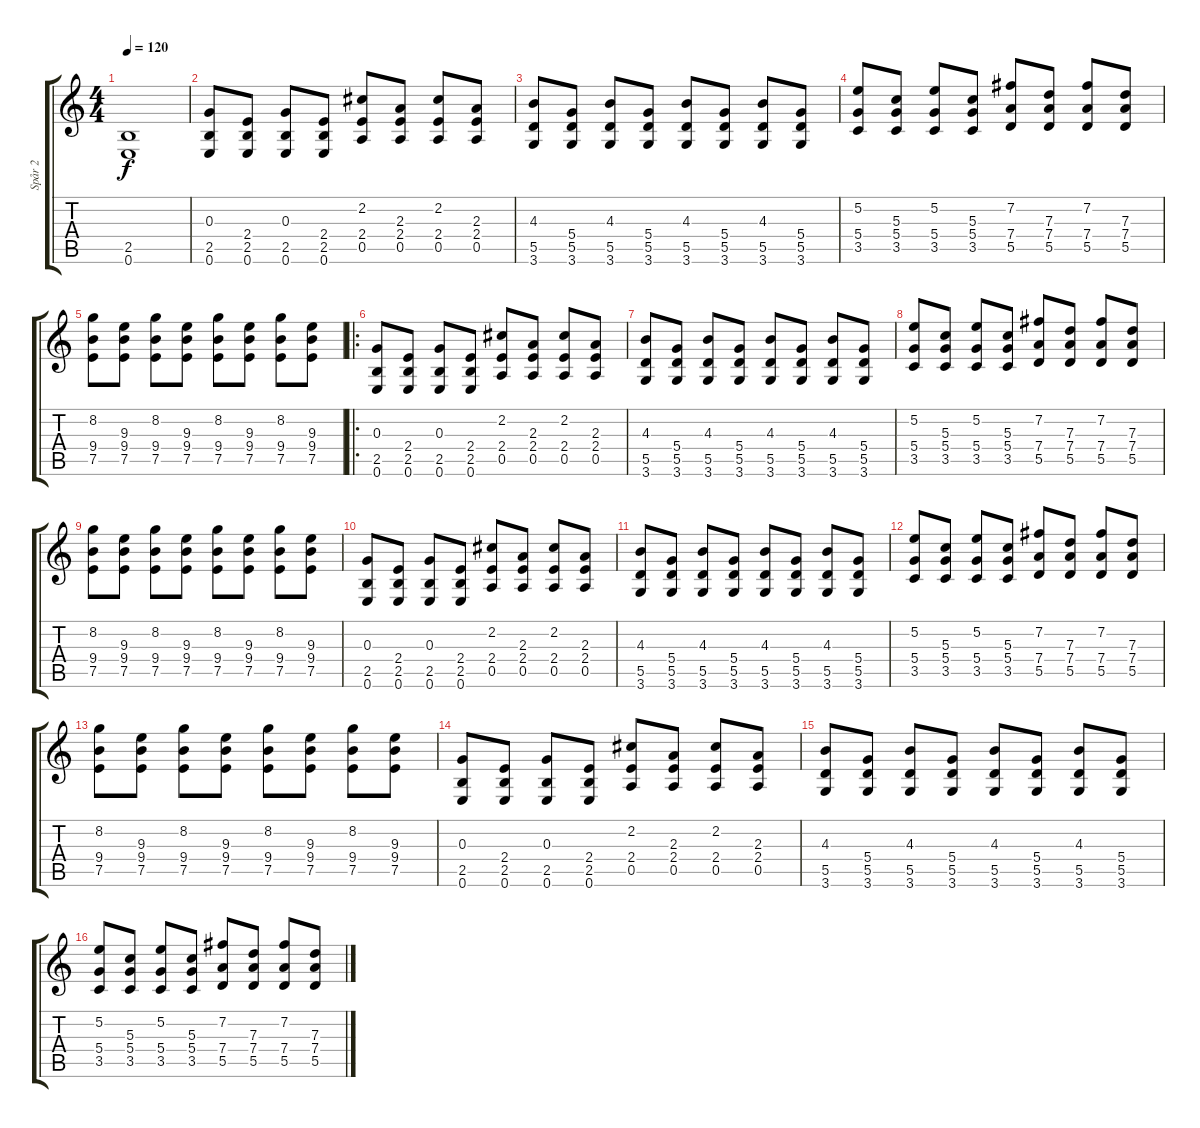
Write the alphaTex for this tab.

\track ("Spår 2" "Spår 2") {instrument distortionguitar}
\staff {score tabs}
\tuning (E4 B3 G3 D3 A2 E2) {hide}
\ts (4 4)
\tempo 120
\clef g2
\ks c
(2.5{t} 0.6{t}).1{dy f} |
(0.3 2.5 0.6).8 (2.4 2.5 0.6).8 (0.3 2.5 0.6).8 (2.4 2.5 0.6).8 (2.2 2.4 0.5).8 (2.3 2.4 0.5).8 (2.2 2.4 0.5).8 (2.3 2.4 0.5).8 |
(4.3 5.5 3.6).8 (5.4 5.5 3.6).8 (4.3 5.5 3.6).8 (5.4 5.5 3.6).8 (4.3 5.5 3.6).8 (5.4 5.5 3.6).8 (4.3 5.5 3.6).8 (5.4 5.5 3.6).8 |
(5.2 5.4 3.5).8 (5.3 5.4 3.5).8 (5.2 5.4 3.5).8 (5.3 5.4 3.5).8 (7.2 7.4 5.5).8 (7.3 7.4 5.5).8 (7.2 7.4 5.5).8 (7.3 7.4 5.5).8 |
(8.2 9.4 7.5).8 (9.3 9.4 7.5).8 (8.2 9.4 7.5).8 (9.3 9.4 7.5).8 (8.2 9.4 7.5).8 (9.3 9.4 7.5).8 (8.2 9.4 7.5).8 (9.3 9.4 7.5).8 |
\ro
(0.3 2.5 0.6).8 (2.4 2.5 0.6).8 (0.3 2.5 0.6).8 (2.4 2.5 0.6).8 (2.2 2.4 0.5).8 (2.3 2.4 0.5).8 (2.2 2.4 0.5).8 (2.3 2.4 0.5).8 |
(4.3 5.5 3.6).8 (5.4 5.5 3.6).8 (4.3 5.5 3.6).8 (5.4 5.5 3.6).8 (4.3 5.5 3.6).8 (5.4 5.5 3.6).8 (4.3 5.5 3.6).8 (5.4 5.5 3.6).8 |
(5.2 5.4 3.5).8 (5.3 5.4 3.5).8 (5.2 5.4 3.5).8 (5.3 5.4 3.5).8 (7.2 7.4 5.5).8 (7.3 7.4 5.5).8 (7.2 7.4 5.5).8 (7.3 7.4 5.5).8 |
(8.2 9.4 7.5).8 (9.3 9.4 7.5).8 (8.2 9.4 7.5).8 (9.3 9.4 7.5).8 (8.2 9.4 7.5).8 (9.3 9.4 7.5).8 (8.2 9.4 7.5).8 (9.3 9.4 7.5).8 |
(0.3 2.5 0.6).8 (2.4 2.5 0.6).8 (0.3 2.5 0.6).8 (2.4 2.5 0.6).8 (2.2 2.4 0.5).8 (2.3 2.4 0.5).8 (2.2 2.4 0.5).8 (2.3 2.4 0.5).8 |
(4.3 5.5 3.6).8 (5.4 5.5 3.6).8 (4.3 5.5 3.6).8 (5.4 5.5 3.6).8 (4.3 5.5 3.6).8 (5.4 5.5 3.6).8 (4.3 5.5 3.6).8 (5.4 5.5 3.6).8 |
(5.2 5.4 3.5).8 (5.3 5.4 3.5).8 (5.2 5.4 3.5).8 (5.3 5.4 3.5).8 (7.2 7.4 5.5).8 (7.3 7.4 5.5).8 (7.2 7.4 5.5).8 (7.3 7.4 5.5).8 |
(8.2 9.4 7.5).8 (9.3 9.4 7.5).8 (8.2 9.4 7.5).8 (9.3 9.4 7.5).8 (8.2 9.4 7.5).8 (9.3 9.4 7.5).8 (8.2 9.4 7.5).8 (9.3 9.4 7.5).8 |
(0.3 2.5 0.6).8 (2.4 2.5 0.6).8 (0.3 2.5 0.6).8 (2.4 2.5 0.6).8 (2.2 2.4 0.5).8 (2.3 2.4 0.5).8 (2.2 2.4 0.5).8 (2.3 2.4 0.5).8 |
(4.3 5.5 3.6).8 (5.4 5.5 3.6).8 (4.3 5.5 3.6).8 (5.4 5.5 3.6).8 (4.3 5.5 3.6).8 (5.4 5.5 3.6).8 (4.3 5.5 3.6).8 (5.4 5.5 3.6).8 |
(5.2 5.4 3.5).8 (5.3 5.4 3.5).8 (5.2 5.4 3.5).8 (5.3 5.4 3.5).8 (7.2 7.4 5.5).8 (7.3 7.4 5.5).8 (7.2 7.4 5.5).8 (7.3 7.4 5.5).8
